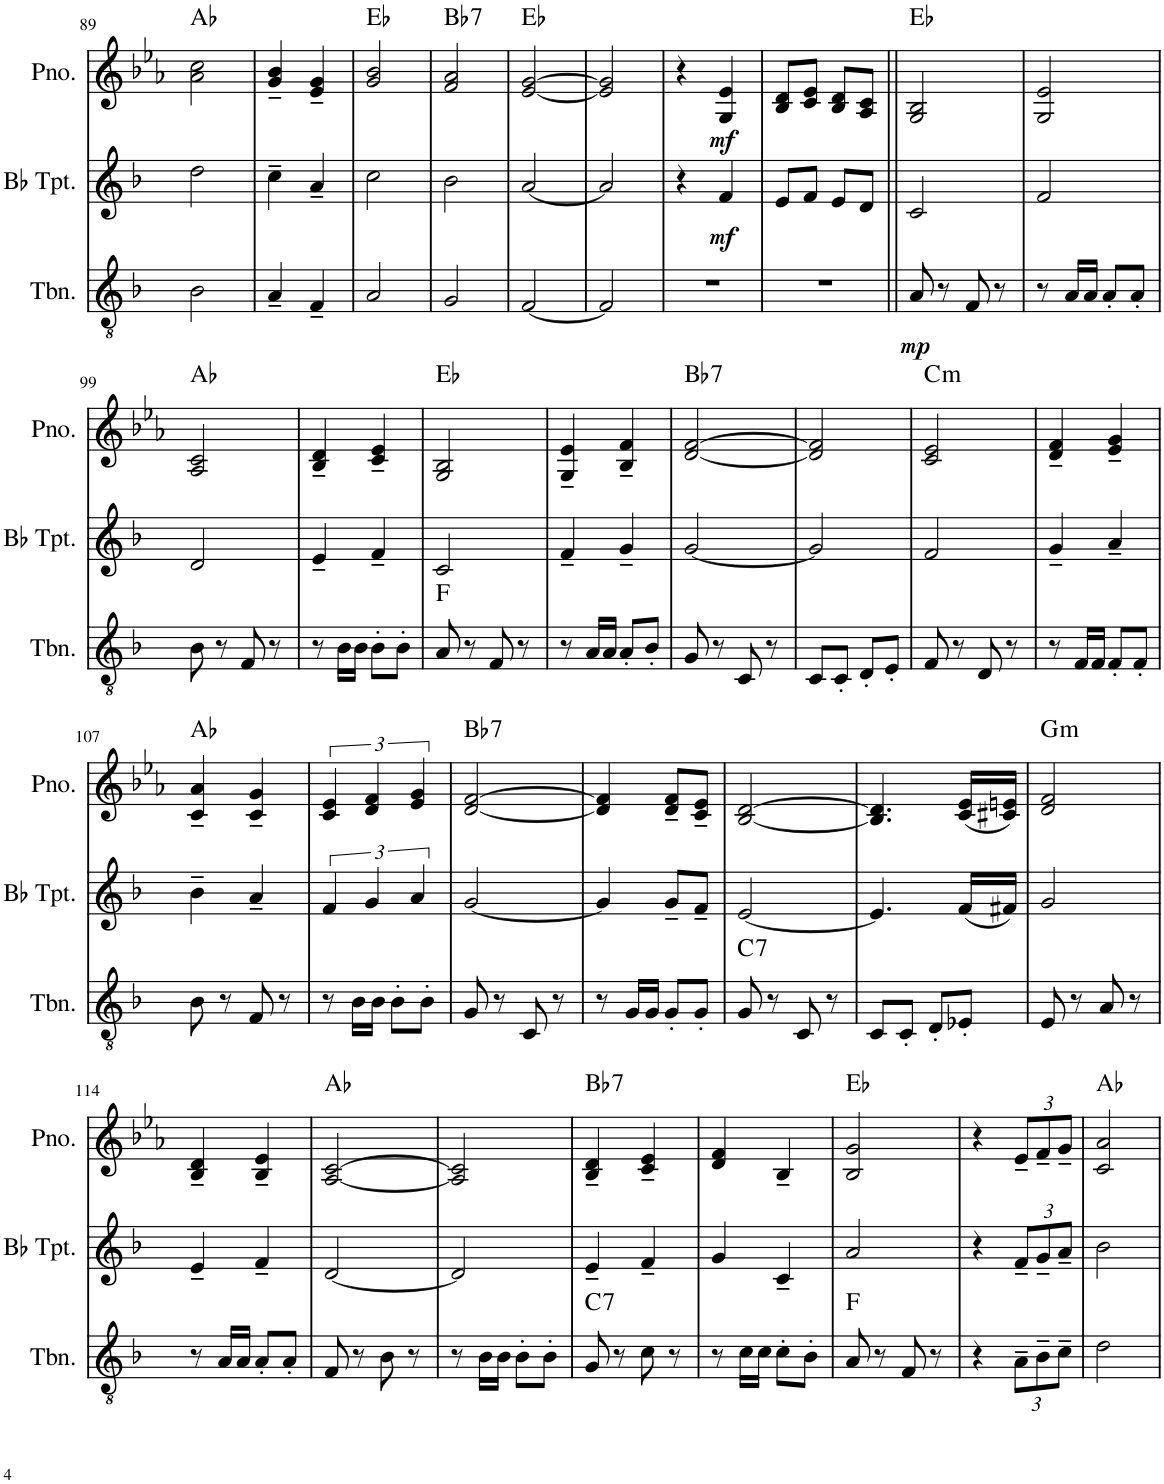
**kern	**dynam	**harte	**kern	**dynam	**kern	**dynam	**harte
*part3	*part3	*part3	*part2	*part2	*part1	*part1	*part1
*staff3	*staff3	*	*staff2	*staff2	*staff1	*staff1	*
*I"Trombone	*	*	*I"Bb Trumpet	*	*I"Piano	*	*
*I'Tbn.	*	*	*I'Bb Tpt.	*	*I'Pno.	*	*
!!LO:PB:g=z
*clefGv2	*	*	*clefG2	*	*clefG2	*	*
*Trd1c2	*	*	*Trd1c2	*	*	*	*
*k[b-]	*	*	*k[b-]	*	*k[b-e-a-]	*	*
*M2/4	*	*	*M2/4	*	*M2/4	*	*
=89	=89	=89	=89	=89	=89	=89	=89
2B-\	.	.	2dd\	.	2a-\ 2cc\	.	Ab:maj
=90	=90	=90	=90	=90	=90	=90	=90
4A~/	.	.	4cc~\	.	4g/~ 4b-/~	.	.
4F~/	.	.	4a~/	.	4e-/~ 4g/~	.	.
=91	=91	=91	=91	=91	=91	=91	=91
2A/	.	.	2cc\	.	2g/ 2b-/	.	Eb:maj
=92	=92	=92	=92	=92	=92	=92	=92
!	!	!	!	!	!	!	!LO:H:kt=7
2G/	.	.	2b-\	.	2f/ 2a-/	.	Bb:7
=93	=93	=93	=93	=93	=93	=93	=93
[2F/	.	.	[2a/	.	[2e-/ [2g/	.	Eb:maj
=94	=94	=94	=94	=94	=94	=94	=94
2F/]	.	.	2a/]	.	2e-/] 2g/]	.	.
=95	=95	=95	=95	=95	=95	=95	=95
2r	.	.	4r	.	4r	.	.
!	!	!	!	!LO:DY:b	!	!LO:DY:b	!
.	.	.	4f/	mf	4G/ 4e-/	mf	.
=96	=96	=96	=96	=96	=96	=96	=96
2r	.	.	8e/L	.	8B-/ 8d/L	.	.
.	.	.	8f/J	.	8c/ 8e-/J	.	.
.	.	.	8e/L	.	8B-/ 8d/L	.	.
.	.	.	8d/J	.	8A-/ 8c/J	.	.
=97||	=97||	=97||	=97||	=97||	=97||	=97||	=97||
!	!LO:DY:b	!	!	!	!	!	!
8A/	mp	.	2c/	.	2G/ 2B-/	.	Eb:maj
8r	.	.	.	.	.	.	.
8F/	.	.	.	.	.	.	.
8r	.	.	.	.	.	.	.
=98	=98	=98	=98	=98	=98	=98	=98
8r	.	.	2f/	.	2G/ 2e-/	.	.
16A/LL	.	.	.	.	.	.	.
16A/JJ	.	.	.	.	.	.	.
8A'/L	.	.	.	.	.	.	.
8A'/J	.	.	.	.	.	.	.
!!LO:LB:g=z
=99	=99	=99	=99	=99	=99	=99	=99
8B-\	.	.	2d/	.	2A-/ 2c/	.	Ab:maj
8r	.	.	.	.	.	.	.
8F/	.	.	.	.	.	.	.
8r	.	.	.	.	.	.	.
=100	=100	=100	=100	=100	=100	=100	=100
8r	.	.	4e~/	.	4B-/~ 4d/~	.	.
16B-\LL	.	.	.	.	.	.	.
16B-\JJ	.	.	.	.	.	.	.
8B-'\L	.	.	4f~/	.	4c/~ 4e-/~	.	.
8B-'\J	.	.	.	.	.	.	.
=101	=101	=101	=101	=101	=101	=101	=101
8A/	.	F:maj	2c/	.	2G/ 2B-/	.	Eb:maj
8r	.	.	.	.	.	.	.
8F/	.	.	.	.	.	.	.
8r	.	.	.	.	.	.	.
=102	=102	=102	=102	=102	=102	=102	=102
8r	.	.	4f~/	.	4G/~ 4e-/~	.	.
16A/LL	.	.	.	.	.	.	.
16A/JJ	.	.	.	.	.	.	.
8A'/L	.	.	4g~/	.	4B-/~ 4f/~	.	.
8B-'/J	.	.	.	.	.	.	.
=103	=103	=103	=103	=103	=103	=103	=103
!	!	!	!	!	!	!	!LO:H:kt=7
8G/	.	.	[2g/	.	[2d/ [2f/	.	Bb:7
8r	.	.	.	.	.	.	.
8C/	.	.	.	.	.	.	.
8r	.	.	.	.	.	.	.
=104	=104	=104	=104	=104	=104	=104	=104
8C/L	.	.	2g/]	.	2d/] 2f/]	.	.
8C'/J	.	.	.	.	.	.	.
8D'/L	.	.	.	.	.	.	.
8E'/J	.	.	.	.	.	.	.
=105	=105	=105	=105	=105	=105	=105	=105
!	!	!	!	!	!	!	!LO:H:kt=m
8F/	.	.	2f/	.	2c/ 2e-/	.	C:min
8r	.	.	.	.	.	.	.
8D/	.	.	.	.	.	.	.
8r	.	.	.	.	.	.	.
=106	=106	=106	=106	=106	=106	=106	=106
8r	.	.	4g~/	.	4d/~ 4f/~	.	.
16F/LL	.	.	.	.	.	.	.
16F/JJ	.	.	.	.	.	.	.
8F'/L	.	.	4a~/	.	4e-/~ 4g/~	.	.
8F'/J	.	.	.	.	.	.	.
!!LO:LB:g=z
=107	=107	=107	=107	=107	=107	=107	=107
8B-\	.	.	4b-~\	.	4c/~ 4a-/~	.	Ab:maj
8r	.	.	.	.	.	.	.
8F/	.	.	4a~/	.	4c/~ 4g/~	.	.
8r	.	.	.	.	.	.	.
=108	=108	=108	=108	=108	=108	=108	=108
8r	.	.	6f/	.	6c/ 6e-/	.	.
16B-\LL	.	.	.	.	.	.	.
.	.	.	6g/	.	6d/ 6f/	.	.
16B-\JJ	.	.	.	.	.	.	.
8B-'\L	.	.	.	.	.	.	.
.	.	.	6a/	.	6e-/ 6g/	.	.
8B-'\J	.	.	.	.	.	.	.
=109	=109	=109	=109	=109	=109	=109	=109
!	!	!	!	!	!	!	!LO:H:kt=7
8G/	.	.	[2g/	.	[2d/ [2f/	.	Bb:7
8r	.	.	.	.	.	.	.
8C/	.	.	.	.	.	.	.
8r	.	.	.	.	.	.	.
=110	=110	=110	=110	=110	=110	=110	=110
8r	.	.	4g/]	.	4d/] 4f/]	.	.
16G/LL	.	.	.	.	.	.	.
16G/JJ	.	.	.	.	.	.	.
8G'/L	.	.	8g~/L	.	8d/~ 8f/~L	.	.
8G'/J	.	.	8f~/J	.	8c/~ 8e-/~J	.	.
=111	=111	=111	=111	=111	=111	=111	=111
!	!	!LO:H:kt=7	!	!	!	!	!
8G/	.	C:7	[2e/	.	[2B-/ [2d/	.	.
8r	.	.	.	.	.	.	.
8C/	.	.	.	.	.	.	.
8r	.	.	.	.	.	.	.
=112	=112	=112	=112	=112	=112	=112	=112
8C/L	.	.	4.e/]	.	4.B-/] 4.d/]	.	.
8C'/J	.	.	.	.	.	.	.
8D'/L	.	.	.	.	.	.	.
8E-X'/J	.	.	(16f/LL	.	(16c/ 16e-/LL	.	.
.	.	.	16f#X/JJ)	.	16c#X/ 16en/JJ)	.	.
=113	=113	=113	=113	=113	=113	=113	=113
!	!	!	!	!	!	!	!LO:H:kt=m
8E/	.	.	2g/	.	2d/ 2f/	.	G:min
8r	.	.	.	.	.	.	.
8A/	.	.	.	.	.	.	.
8r	.	.	.	.	.	.	.
!!LO:LB:g=z
=114	=114	=114	=114	=114	=114	=114	=114
8r	.	.	4e~/	.	4B-/~ 4d/~	.	.
16A/LL	.	.	.	.	.	.	.
16A/JJ	.	.	.	.	.	.	.
8A'/L	.	.	4f~/	.	4B-/~ 4e-/~	.	.
8A'/J	.	.	.	.	.	.	.
=115	=115	=115	=115	=115	=115	=115	=115
8F/	.	.	[2d/	.	[2A-/ [2c/	.	Ab:maj
8r	.	.	.	.	.	.	.
8B-\	.	.	.	.	.	.	.
8r	.	.	.	.	.	.	.
=116	=116	=116	=116	=116	=116	=116	=116
8r	.	.	2d/]	.	2A-/] 2c/]	.	.
16B-\LL	.	.	.	.	.	.	.
16B-\JJ	.	.	.	.	.	.	.
8B-'\L	.	.	.	.	.	.	.
8B-'\J	.	.	.	.	.	.	.
=117	=117	=117	=117	=117	=117	=117	=117
!	!	!LO:H:kt=7	!	!	!	!	!LO:H:kt=7
8G/	.	C:7	4e~/	.	4B-/~ 4d/~	.	Bb:7
8r	.	.	.	.	.	.	.
8c\	.	.	4f~/	.	4c/~ 4e-/~	.	.
8r	.	.	.	.	.	.	.
=118	=118	=118	=118	=118	=118	=118	=118
8r	.	.	4g/	.	4d/ 4f/	.	.
16c\LL	.	.	.	.	.	.	.
16c\JJ	.	.	.	.	.	.	.
8c'\L	.	.	4c~/	.	4B-~/	.	.
8B-'\J	.	.	.	.	.	.	.
=119	=119	=119	=119	=119	=119	=119	=119
8A/	.	F:maj	2a/	.	2B-/ 2g/	.	Eb:maj
8r	.	.	.	.	.	.	.
8F/	.	.	.	.	.	.	.
8r	.	.	.	.	.	.	.
=120	=120	=120	=120	=120	=120	=120	=120
4r	.	.	4r	.	4r	.	.
*Xbrackettup	*	*	*Xbrackettup	*	*Xbrackettup	*	*
12A~\L	.	.	12f~/L	.	12e-~/L	.	.
12B-~\	.	.	12g~/	.	12f~/	.	.
12c~\J	.	.	12a~/J	.	12g~/J	.	.
=121	=121	=121	=121	=121	=121	=121	=121
2d\	.	.	2b-\	.	2c/ 2a-/	.	Ab:maj
=	=	=	=	=	=	=	=
*-	*-	*-	*-	*-	*-	*-	*-
